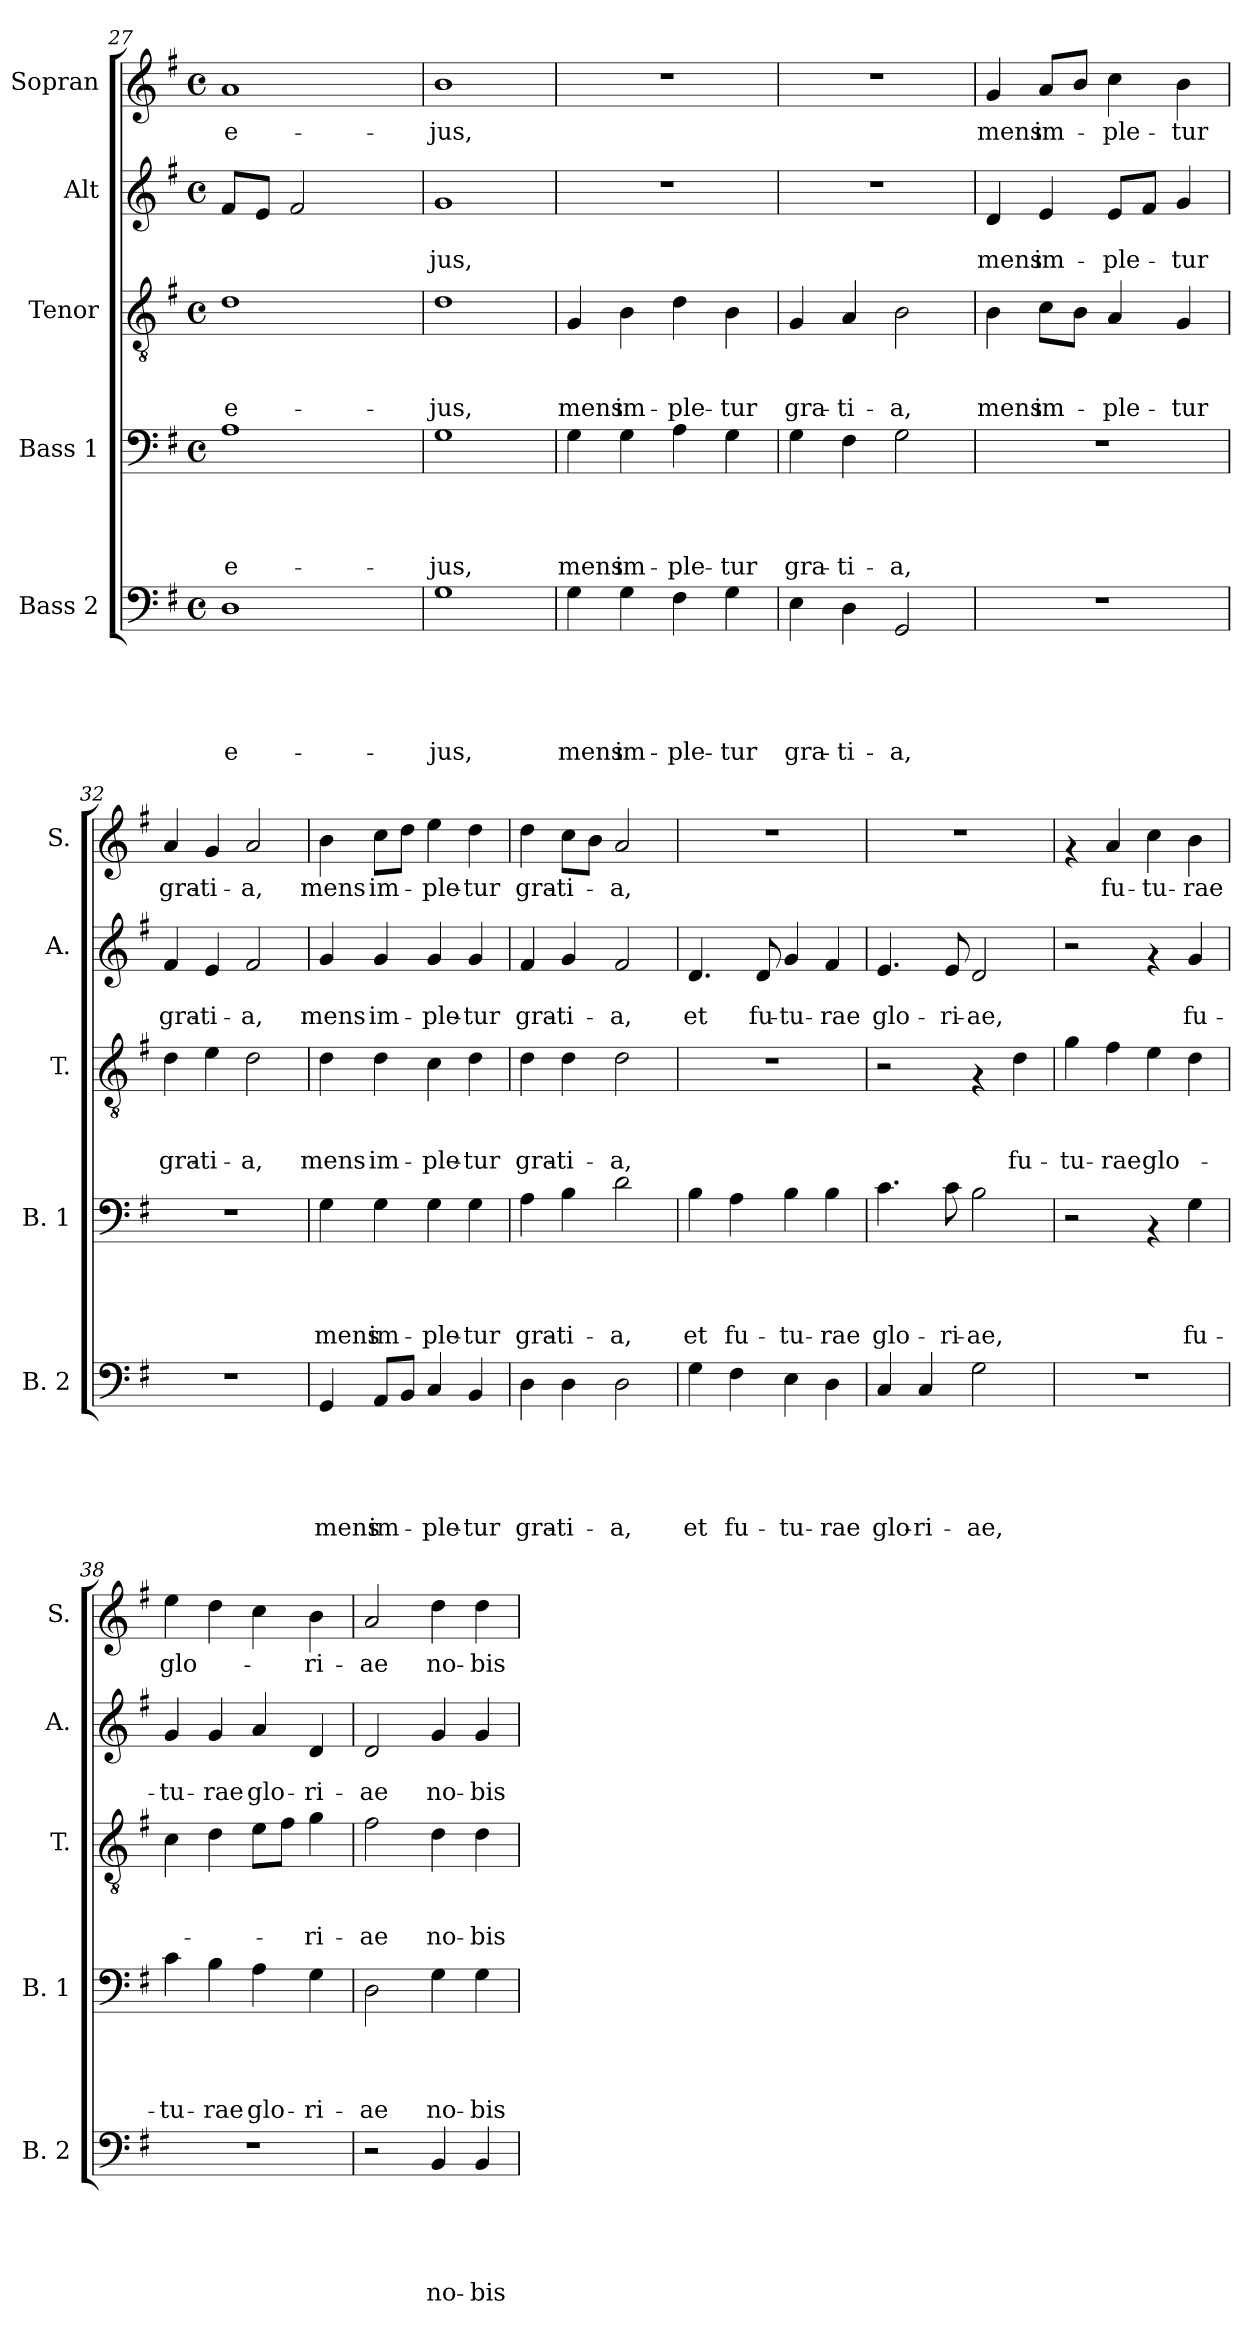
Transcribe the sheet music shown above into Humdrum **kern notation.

**kern	**text	**text	**text	**text	**text	**kern	**text	**text	**text	**text	**kern	**text	**text	**text	**kern	**text	**text	**kern	**text
*part5	*part5	*part5	*part5	*part5	*part5	*part4	*part4	*part4	*part4	*part4	*part3	*part3	*part3	*part3	*part2	*part2	*part2	*part1	*part1
*staff5	*staff5	*staff5	*staff5	*staff5	*staff5	*staff4	*staff4	*staff4	*staff4	*staff4	*staff3	*staff3	*staff3	*staff3	*staff2	*staff2	*staff2	*staff1	*staff1
*I"Bass 2	*	*	*	*	*	*I"Bass 1	*	*	*	*	*I"Tenor	*	*	*	*I"Alt	*	*	*I"Sopran	*
*I'B. 2	*	*	*	*	*	*I'B. 1	*	*	*	*	*I'T.	*	*	*	*I'A.	*	*	*I'S.	*
*clefF4	*	*	*	*	*	*clefF4	*	*	*	*	*clefGv2	*	*	*	*clefG2	*	*	*clefG2	*
*k[f#]	*	*	*	*	*	*k[f#]	*	*	*	*	*k[f#]	*	*	*	*k[f#]	*	*	*k[f#]	*
*G:	*	*	*	*	*	*G:	*	*	*	*	*G:	*	*	*	*G:	*	*	*G:	*
*M4/4	*	*	*	*	*	*M4/4	*	*	*	*	*M4/4	*	*	*	*M4/4	*	*	*M4/4	*
*met(c)	*	*	*	*	*	*met(c)	*	*	*	*	*met(c)	*	*	*	*met(c)	*	*	*met(c)	*
=27	=27	=27	=27	=27	=27	=27	=27	=27	=27	=27	=27	=27	=27	=27	=27	=27	=27	=27	=27
!	!	!	!	!	!LO:LY:b	!	!	!	!	!LO:LY:b	!	!	!	!LO:LY:b	!	!	!	!	!LO:LY:b
1D	.	.	.	.	e-	1A	.	.	.	e-	1d	.	.	e-	8f#/L	.	.	1a	e-
.	.	.	.	.	.	.	.	.	.	.	.	.	.	.	8e/J	.	.	.	.
.	.	.	.	.	.	.	.	.	.	.	.	.	.	.	2f#/	.	.	.	.
.	.	.	.	.	.	.	.	.	.	.	.	.	.	.	4ryy	.	.	.	.
=28	=28	=28	=28	=28	=28	=28	=28	=28	=28	=28	=28	=28	=28	=28	=28	=28	=28	=28	=28
!	!	!	!	!	!LO:LY:b	!	!	!	!	!LO:LY:b	!	!	!	!LO:LY:b	!	!	!LO:LY:b	!	!LO:LY:b
1G	.	.	.	.	-jus,	1G	.	.	.	-jus,	1d	.	.	-jus,	1g	.	jus,	1b	-jus,
=29	=29	=29	=29	=29	=29	=29	=29	=29	=29	=29	=29	=29	=29	=29	=29	=29	=29	=29	=29
!	!	!	!	!	!LO:LY:b	!	!	!	!	!LO:LY:b	!	!	!	!LO:LY:b	!	!	!	!	!
4G\	.	.	.	.	mens	4G\	.	.	.	mens	4G/	.	.	mens	1r	.	.	1r	.
!	!	!	!	!	!LO:LY:b	!	!	!	!	!LO:LY:b	!	!	!	!LO:LY:b	!	!	!	!	!
4G\	.	.	.	.	im-	4G\	.	.	.	im-	4B\	.	.	im-	.	.	.	.	.
!	!	!	!	!	!LO:LY:b	!	!	!	!	!LO:LY:b	!	!	!	!LO:LY:b	!	!	!	!	!
4F#\	.	.	.	.	-ple-	4A\	.	.	.	-ple-	4d\	.	.	-ple-	.	.	.	.	.
!	!	!	!	!	!LO:LY:b	!	!	!	!	!LO:LY:b	!	!	!	!LO:LY:b	!	!	!	!	!
4G\	.	.	.	.	-tur	4G\	.	.	.	-tur	4B\	.	.	-tur	.	.	.	.	.
=30	=30	=30	=30	=30	=30	=30	=30	=30	=30	=30	=30	=30	=30	=30	=30	=30	=30	=30	=30
!	!	!	!	!	!LO:LY:b	!	!	!	!	!LO:LY:b	!	!	!	!LO:LY:b	!	!	!	!	!
4E\	.	.	.	.	gra-	4G\	.	.	.	gra-	4G/	.	.	gra-	1r	.	.	1r	.
!	!	!	!	!	!LO:LY:b	!	!	!	!	!LO:LY:b	!	!	!	!LO:LY:b	!	!	!	!	!
4D\	.	.	.	.	-ti-	4F#\	.	.	.	-ti-	4A/	.	.	-ti-	.	.	.	.	.
!	!	!	!	!	!LO:LY:b	!	!	!	!	!LO:LY:b	!	!	!	!LO:LY:b	!	!	!	!	!
2GG/	.	.	.	.	-a,	2G\	.	.	.	-a,	2B\	.	.	-a,	.	.	.	.	.
=31	=31	=31	=31	=31	=31	=31	=31	=31	=31	=31	=31	=31	=31	=31	=31	=31	=31	=31	=31
!	!	!	!	!	!	!	!	!	!	!	!	!	!	!LO:LY:b	!	!	!LO:LY:b	!	!LO:LY:b
1r	.	.	.	.	.	1r	.	.	.	.	4B\	.	.	mens	4d/	.	mens	4g/	mens
!	!	!	!	!	!	!	!	!	!	!	!	!	!	!LO:LY:b	!	!	!LO:LY:b	!	!LO:LY:b
.	.	.	.	.	.	.	.	.	.	.	8c\L	.	.	im-	4e/	.	im-	8a/L	im-
.	.	.	.	.	.	.	.	.	.	.	8B\J	.	.	.	.	.	.	8b/J	.
!	!	!	!	!	!	!	!	!	!	!	!	!	!	!LO:LY:b	!	!	!LO:LY:b	!	!LO:LY:b
.	.	.	.	.	.	.	.	.	.	.	4A/	.	.	-ple-	8e/L	.	-ple-	4cc\	-ple-
.	.	.	.	.	.	.	.	.	.	.	.	.	.	.	8f#/J	.	.	.	.
!	!	!	!	!	!	!	!	!	!	!	!	!	!	!LO:LY:b	!	!	!LO:LY:b	!	!LO:LY:b
.	.	.	.	.	.	.	.	.	.	.	4G/	.	.	-tur	4g/	.	-tur	4b\	-tur
!!LO:LB:g=z
=32	=32	=32	=32	=32	=32	=32	=32	=32	=32	=32	=32	=32	=32	=32	=32	=32	=32	=32	=32
!	!	!	!	!	!	!	!	!	!	!	!	!	!	!LO:LY:b	!	!	!LO:LY:b	!	!LO:LY:b
1r	.	.	.	.	.	1r	.	.	.	.	4d\	.	.	gra-	4f#/	.	gra-	4a/	gra-
!	!	!	!	!	!	!	!	!	!	!	!	!	!	!LO:LY:b	!	!	!LO:LY:b	!	!LO:LY:b
.	.	.	.	.	.	.	.	.	.	.	4e\	.	.	-ti-	4e/	.	-ti-	4g/	-ti-
!	!	!	!	!	!	!	!	!	!	!	!	!	!	!LO:LY:b	!	!	!LO:LY:b	!	!LO:LY:b
.	.	.	.	.	.	.	.	.	.	.	2d\	.	.	-a,	2f#/	.	-a,	2a/	-a,
=33	=33	=33	=33	=33	=33	=33	=33	=33	=33	=33	=33	=33	=33	=33	=33	=33	=33	=33	=33
!	!	!	!	!	!LO:LY:b	!	!	!	!	!LO:LY:b	!	!	!	!LO:LY:b	!	!	!LO:LY:b	!	!LO:LY:b
4GG/	.	.	.	.	mens	4G\	.	.	.	mens	4d\	.	.	mens	4g/	.	mens	4b\	mens
!	!	!	!	!	!LO:LY:b	!	!	!	!	!LO:LY:b	!	!	!	!LO:LY:b	!	!	!LO:LY:b	!	!LO:LY:b
8AA/L	.	.	.	.	im-	4G\	.	.	.	im-	4d\	.	.	im-	4g/	.	im-	8cc\L	im-
8BB/J	.	.	.	.	.	.	.	.	.	.	.	.	.	.	.	.	.	8dd\J	.
!	!	!	!	!	!LO:LY:b	!	!	!	!	!LO:LY:b	!	!	!	!LO:LY:b	!	!	!LO:LY:b	!	!LO:LY:b
4C/	.	.	.	.	-ple-	4G\	.	.	.	-ple-	4c\	.	.	-ple-	4g/	.	-ple-	4ee\	-ple-
!	!	!	!	!	!LO:LY:b	!	!	!	!	!LO:LY:b	!	!	!	!LO:LY:b	!	!	!LO:LY:b	!	!LO:LY:b
4BB/	.	.	.	.	-tur	4G\	.	.	.	-tur	4d\	.	.	-tur	4g/	.	-tur	4dd\	-tur
=34	=34	=34	=34	=34	=34	=34	=34	=34	=34	=34	=34	=34	=34	=34	=34	=34	=34	=34	=34
!	!	!	!	!	!LO:LY:b	!	!	!	!	!LO:LY:b	!	!	!	!LO:LY:b	!	!	!LO:LY:b	!	!LO:LY:b
4D\	.	.	.	.	gra-	4A\	.	.	.	gra-	4d\	.	.	gra-	4f#/	.	gra-	4dd\	gra-
!	!	!	!	!	!LO:LY:b	!	!	!	!	!LO:LY:b	!	!	!	!LO:LY:b	!	!	!LO:LY:b	!	!LO:LY:b
4D\	.	.	.	.	-ti-	4B\	.	.	.	-ti-	4d\	.	.	-ti-	4g/	.	-ti-	8cc\L	-ti-
.	.	.	.	.	.	.	.	.	.	.	.	.	.	.	.	.	.	8b\J	.
!	!	!	!	!	!LO:LY:b	!	!	!	!	!LO:LY:b	!	!	!	!LO:LY:b	!	!	!LO:LY:b	!	!LO:LY:b
2D\	.	.	.	.	-a,	2d\	.	.	.	-a,	2d\	.	.	-a,	2f#/	.	-a,	2a/	-a,
=35	=35	=35	=35	=35	=35	=35	=35	=35	=35	=35	=35	=35	=35	=35	=35	=35	=35	=35	=35
!	!	!	!	!	!LO:LY:b	!	!	!	!	!LO:LY:b	!	!	!	!	!	!	!LO:LY:b	!	!
4G\	.	.	.	.	et	4B\	.	.	.	et	1r	.	.	.	4.d/	.	et	1r	.
!	!	!	!	!	!LO:LY:b	!	!	!	!	!LO:LY:b	!	!	!	!	!	!	!	!	!
4F#\	.	.	.	.	fu-	4A\	.	.	.	fu-	.	.	.	.	.	.	.	.	.
!	!	!	!	!	!	!	!	!	!	!	!	!	!	!	!	!	!LO:LY:b	!	!
.	.	.	.	.	.	.	.	.	.	.	.	.	.	.	8d/	.	fu-	.	.
!	!	!	!	!	!LO:LY:b	!	!	!	!	!LO:LY:b	!	!	!	!	!	!	!LO:LY:b	!	!
4E\	.	.	.	.	-tu-	4B\	.	.	.	-tu-	.	.	.	.	4g/	.	-tu-	.	.
!	!	!	!	!	!LO:LY:b	!	!	!	!	!LO:LY:b	!	!	!	!	!	!	!LO:LY:b	!	!
4D\	.	.	.	.	-rae	4B\	.	.	.	-rae	.	.	.	.	4f#/	.	-rae	.	.
=36	=36	=36	=36	=36	=36	=36	=36	=36	=36	=36	=36	=36	=36	=36	=36	=36	=36	=36	=36
!	!	!	!	!	!LO:LY:b	!	!	!	!	!LO:LY:b	!	!	!	!	!	!	!LO:LY:b	!	!
4C/	.	.	.	.	glo-	4.c\	.	.	.	glo-	2r	.	.	.	4.e/	.	glo-	1r	.
!	!	!	!	!	!LO:LY:b	!	!	!	!	!	!	!	!	!	!	!	!	!	!
4C/	.	.	.	.	-ri-	.	.	.	.	.	.	.	.	.	.	.	.	.	.
!	!	!	!	!	!	!	!	!	!	!LO:LY:b	!	!	!	!	!	!	!LO:LY:b	!	!
.	.	.	.	.	.	8c\	.	.	.	-ri-	.	.	.	.	8e/	.	-ri-	.	.
!	!	!	!	!	!LO:LY:b	!	!	!	!	!LO:LY:b	!	!	!	!	!	!	!LO:LY:b	!	!
2G\	.	.	.	.	-ae,	2B\	.	.	.	-ae,	4rF	.	.	.	2d/	.	-ae,	.	.
!	!	!	!	!	!	!	!	!	!	!	!	!	!	!LO:LY:b	!	!	!	!	!
.	.	.	.	.	.	.	.	.	.	.	4d\	.	.	fu-	.	.	.	.	.
=37	=37	=37	=37	=37	=37	=37	=37	=37	=37	=37	=37	=37	=37	=37	=37	=37	=37	=37	=37
!	!	!	!	!	!	!	!	!	!	!	!	!	!	!LO:LY:b	!	!	!	!	!
1r	.	.	.	.	.	2r	.	.	.	.	4g\	.	.	-tu-	2r	.	.	4rf	.
!	!	!	!	!	!	!	!	!	!	!	!	!	!	!LO:LY:b	!	!	!	!	!LO:LY:b
.	.	.	.	.	.	.	.	.	.	.	4f#\	.	.	-rae	.	.	.	4a/	fu-
!	!	!	!	!	!	!	!	!	!	!	!	!	!	!LO:LY:b	!	!	!	!	!LO:LY:b
.	.	.	.	.	.	4rAA	.	.	.	.	4e\	.	.	glo-	4rf	.	.	4cc\	-tu-
!	!	!	!	!	!	!	!	!	!	!LO:LY:b	!	!	!	!	!	!	!LO:LY:b	!	!LO:LY:b
.	.	.	.	.	.	4G\	.	.	.	fu-	4d\	.	.	.	4g/	.	fu-	4b\	-rae
!!LO:PB:g=z
=38	=38	=38	=38	=38	=38	=38	=38	=38	=38	=38	=38	=38	=38	=38	=38	=38	=38	=38	=38
!	!	!	!	!	!	!	!	!	!	!LO:LY:b	!	!	!	!	!	!	!LO:LY:b	!	!LO:LY:b
1r	.	.	.	.	.	4c\	.	.	.	-tu-	4c\	.	.	.	4g/	.	-tu-	4ee\	glo-
!	!	!	!	!	!	!	!	!	!	!LO:LY:b	!	!	!	!	!	!	!LO:LY:b	!	!
.	.	.	.	.	.	4B\	.	.	.	-rae	4d\	.	.	.	4g/	.	-rae	4dd\	.
!	!	!	!	!	!	!	!	!	!	!LO:LY:b	!	!	!	!	!	!	!LO:LY:b	!	!
.	.	.	.	.	.	4A\	.	.	.	glo-	8e\L	.	.	.	4a/	.	glo-	4cc\	.
.	.	.	.	.	.	.	.	.	.	.	8f#\J	.	.	.	.	.	.	.	.
!	!	!	!	!	!	!	!	!	!	!LO:LY:b	!	!	!	!LO:LY:b	!	!	!LO:LY:b	!	!LO:LY:b
.	.	.	.	.	.	4G\	.	.	.	-ri-	4g\	.	.	-ri-	4d/	.	-ri-	4b\	-ri-
=39	=39	=39	=39	=39	=39	=39	=39	=39	=39	=39	=39	=39	=39	=39	=39	=39	=39	=39	=39
!	!	!	!	!	!	!	!	!	!	!LO:LY:b	!	!	!	!LO:LY:b	!	!	!LO:LY:b	!	!LO:LY:b
2r	.	.	.	.	.	2D\	.	.	.	-ae	2f#\	.	.	-ae	2d/	.	-ae	2a/	-ae
!	!	!	!	!	!LO:LY:b	!	!	!	!	!LO:LY:b	!	!	!	!LO:LY:b	!	!	!LO:LY:b	!	!LO:LY:b
4BB/	.	.	.	.	no-	4G\	.	.	.	no-	4d\	.	.	no-	4g/	.	no-	4dd\	no-
!	!	!	!	!	!LO:LY:b	!	!	!	!	!LO:LY:b	!	!	!	!LO:LY:b	!	!	!LO:LY:b	!	!LO:LY:b
4BB/	.	.	.	.	-bis	4G\	.	.	.	-bis	4d\	.	.	-bis	4g/	.	-bis	4dd\	-bis
=	=	=	=	=	=	=	=	=	=	=	=	=	=	=	=	=	=	=	=
*-	*-	*-	*-	*-	*-	*-	*-	*-	*-	*-	*-	*-	*-	*-	*-	*-	*-	*-	*-
